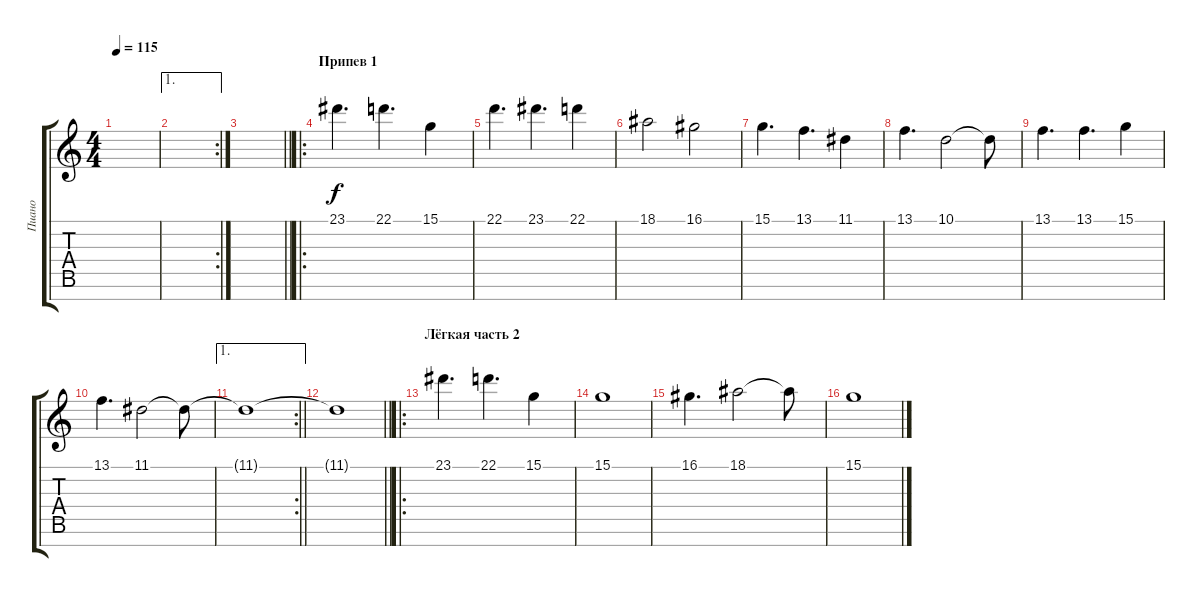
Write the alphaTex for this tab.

\track ("Пиано" "Пиано") {instrument brightacousticpiano}
\staff {score tabs}
\tuning (E4 B3 G3 D3 A2 E2 B1) {hide}
\ts (4 4)
\tempo 115
\clef g2
\ks c
|
\ae 1
\rc 2
|
\barLineRight lightlight
|
\ro
\section ("" "Припев 1")
23.1.4{d} 22.1.4{d} 15.1.4 |
22.1.4{d} 23.1.4{d} 22.1.4 |
18.1.2 16.1.2 |
15.1.4{d} 13.1.4{d} 11.1.4 |
13.1.4{d} 10.1.2 10.1{t}.8 |
13.1.4{d} 13.1.4{d} 15.1.4 |
13.1.4{d} 11.1.2 11.1{t}.8 |
\ae 1
\rc 2
\barLineRight lightlight
11.1{t}.1 |
\barLineRight lightlight
11.1{t}.1 |
\ro
\section ("" "Лёгкая часть 2")
23.1.4{d} 22.1.4{d} 15.1.4 |
15.1.1 |
16.1.4{d} 18.1.2 18.1{t}.8 |
15.1.1
